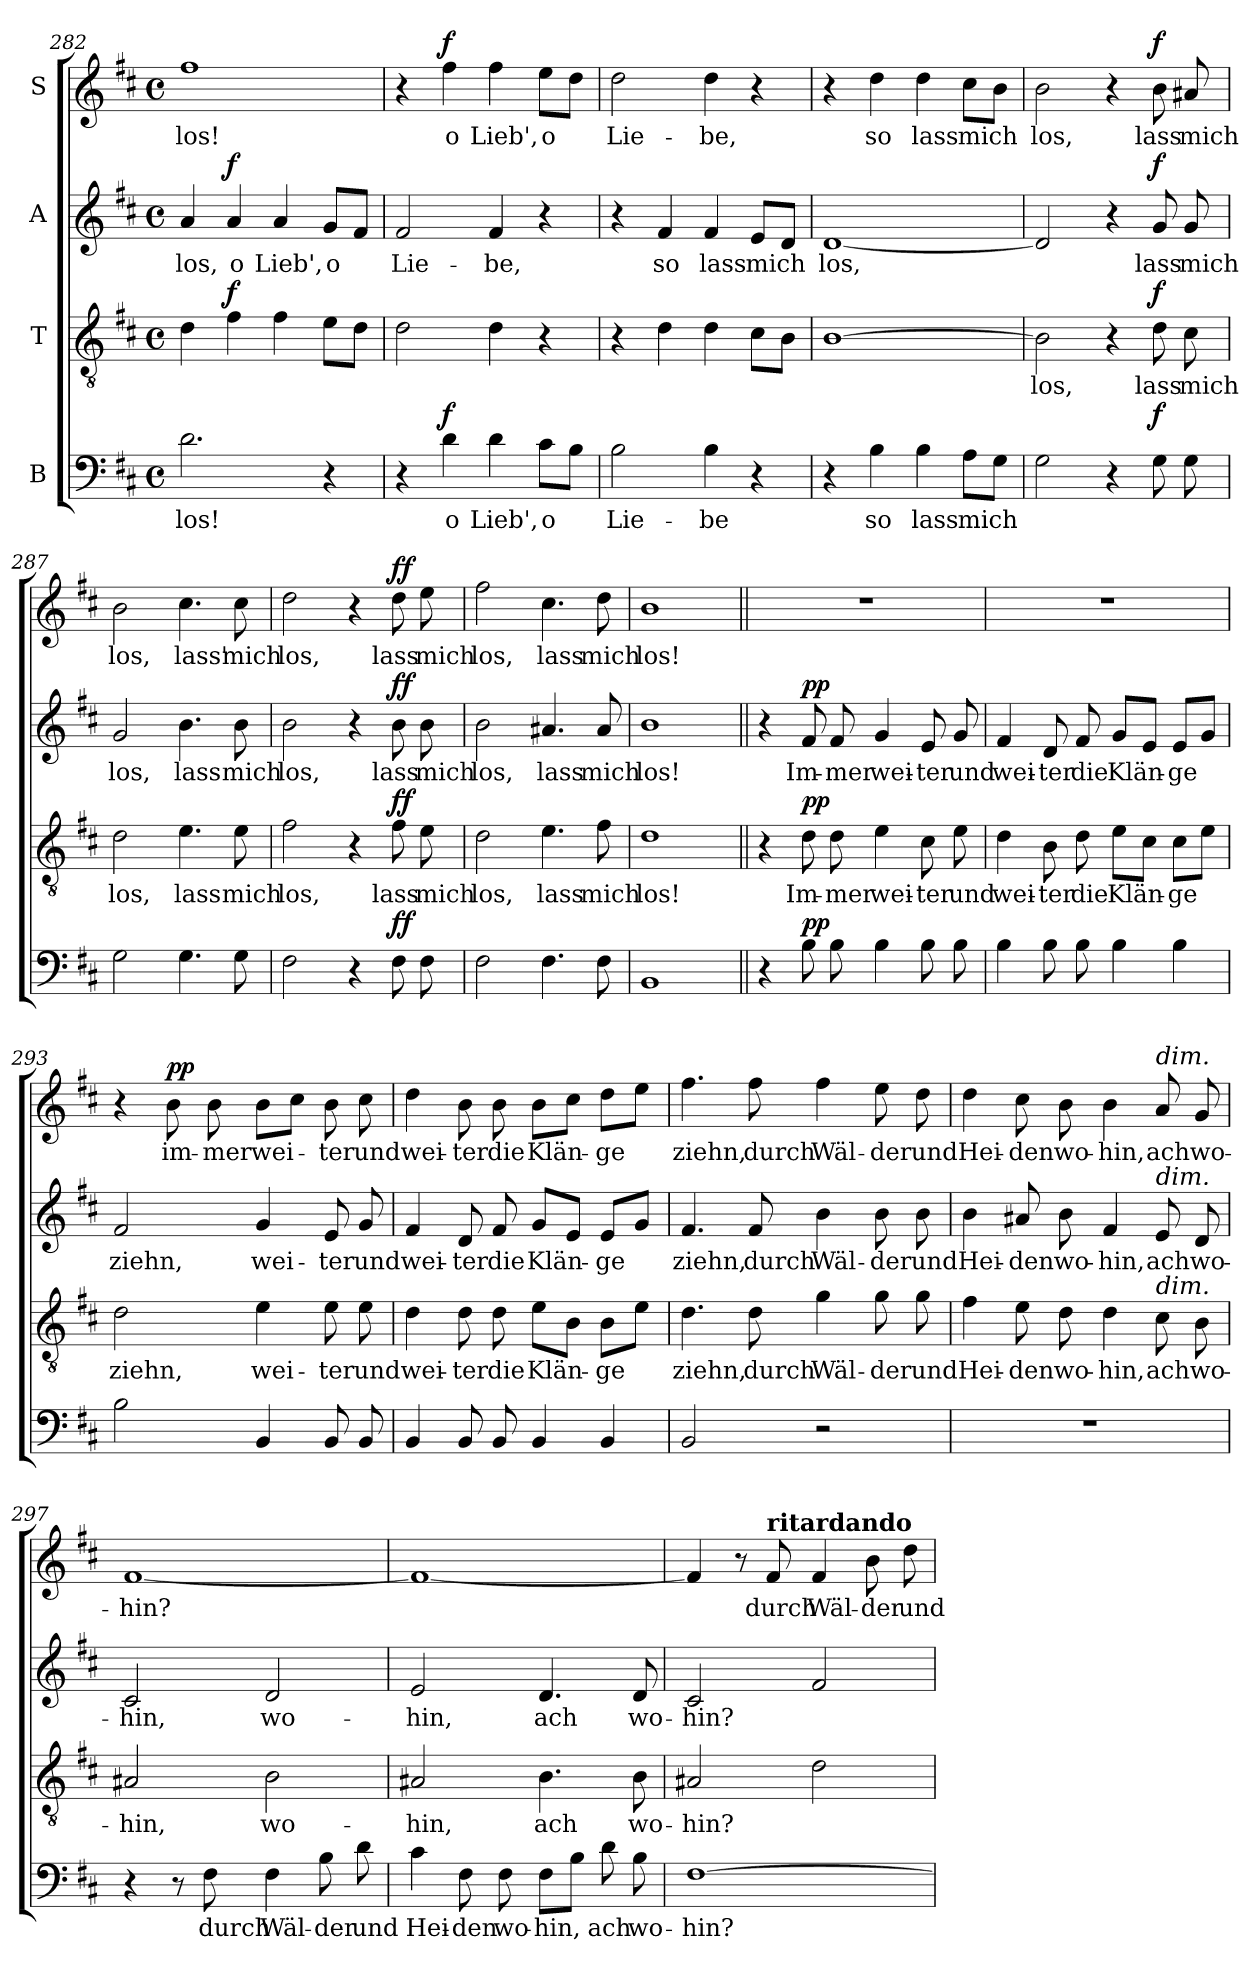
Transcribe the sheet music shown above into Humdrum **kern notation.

**kern	**text	**dynam	**kern	**text	**dynam	**kern	**text	**dynam	**kern	**text	**dynam
*part4	*part4	*part4	*part3	*part3	*part3	*part2	*part2	*part2	*part1	*part1	*part1
*staff4	*staff4	*staff4	*staff3	*staff3	*staff3	*staff2	*staff2	*staff2	*staff1	*staff1	*staff1
*I"B	*	*	*I"T	*	*	*I"A	*	*	*I"S	*	*
!!LO:LB:g=z
*clefF4	*	*	*clefGv2	*	*	*clefG2	*	*	*clefG2	*	*
*k[f#c#]	*	*	*k[f#c#]	*	*	*k[f#c#]	*	*	*k[f#c#]	*	*
*M4/4	*	*	*M4/4	*	*	*M4/4	*	*	*M4/4	*	*
*met(c)	*	*	*met(c)	*	*	*met(c)	*	*	*met(c)	*	*
=282	=282	=282	=282	=282	=282	=282	=282	=282	=282	=282	=282
2.d\	los!	.	4d\	.	.	4a/	los,	.	1ff#	los!	.
!	!	!	!	!	!LO:DY:a	!	!	!LO:DY:a	!	!	!
.	.	.	4f#\	.	f	4a/	o	f	.	.	.
.	.	.	4f#\	.	.	4a/	Lieb',	.	.	.	.
4r	.	.	8e\L	.	.	8g/L	o	.	.	.	.
.	.	.	8d\J	.	.	8f#/J	.	.	.	.	.
=283	=283	=283	=283	=283	=283	=283	=283	=283	=283	=283	=283
4r	.	.	2d\	.	.	2f#/	Lie-	.	4r	.	.
!	!	!LO:DY:a	!	!	!	!	!	!	!	!	!LO:DY:a
4d\	o	f	.	.	.	.	.	.	4ff#\	o	f
4d\	Lieb',	.	4d\	.	.	4f#/	-be,	.	4ff#\	Lieb',	.
8c#\L	o	.	4r	.	.	4r	.	.	8ee\L	o	.
8B\J	.	.	.	.	.	.	.	.	8dd\J	.	.
=284	=284	=284	=284	=284	=284	=284	=284	=284	=284	=284	=284
2B\	Lie-	.	4r	.	.	4r	.	.	2dd\	Lie-	.
.	.	.	4d\	.	.	4f#/	so	.	.	.	.
4B\	be	.	4d\	.	.	4f#/	lass	.	4dd\	-be,	.
4r	.	.	8c#\L	.	.	8e/L	mich	.	4r	.	.
.	.	.	8B\J	.	.	8d/J	.	.	.	.	.
=285	=285	=285	=285	=285	=285	=285	=285	=285	=285	=285	=285
4r	.	.	[1B	.	.	[1d	los,	.	4r	.	.
4B\	so	.	.	.	.	.	.	.	4dd\	so	.
4B\	lass	.	.	.	.	.	.	.	4dd\	lass	.
8A\L	mich	.	.	.	.	.	.	.	8cc#\L	mich	.
8G\J	.	.	.	.	.	.	.	.	8b\J	.	.
!!LO:LB:g=z
=286	=286	=286	=286	=286	=286	=286	=286	=286	=286	=286	=286
2G\	.	.	2B\]	los,	.	2d/]	.	.	2b\	los,	.
4r	.	.	4r	.	.	4r	.	.	4r	.	.
!	!	!LO:DY:a	!	!	!LO:DY:a	!	!	!LO:DY:a	!	!	!LO:DY:a
8G\	.	f	8d\	lass	f	8g/	lass	f	8b\	lass	f
8G\	.	.	8c#\	mich	.	8g/	mich	.	8a#X/	mich	.
=287	=287	=287	=287	=287	=287	=287	=287	=287	=287	=287	=287
2G\	.	.	2d\	los,	.	2g/	los,	.	2b\	los,	.
4.G\	.	.	4.e\	lass	.	4.b\	lass	.	4.cc#\	lass'	.
8G\	.	.	8e\	mich	.	8b\	mich	.	8cc#\	mich	.
=288	=288	=288	=288	=288	=288	=288	=288	=288	=288	=288	=288
2F#\	.	.	2f#\	los,	.	2b\	los,	.	2dd\	los,	.
4r	.	.	4r	.	.	4r	.	.	4r	.	.
!	!	!LO:DY:a	!	!	!LO:DY:a	!	!	!LO:DY:a	!	!	!LO:DY:a
8F#\	.	ff	8f#\	lass	ff	8b\	lass	ff	8dd\	lass	ff
8F#\	.	.	8e\	mich	.	8b\	mich	.	8ee\	mich	.
=289	=289	=289	=289	=289	=289	=289	=289	=289	=289	=289	=289
2F#\	.	.	2d\	los,	.	2b\	los,	.	2ff#\	los,	.
4.F#\	.	.	4.e\	lass	.	4.a#X/	lass	.	4.cc#\	lass	.
8F#\	.	.	8f#\	mich	.	8a#/	mich	.	8dd\	mich	.
=290	=290	=290	=290	=290	=290	=290	=290	=290	=290	=290	=290
1BB	.	.	1d	los!	.	1b	los!	.	1b	los!	.
!!LO:PB:g=z
=291||	=291||	=291||	=291||	=291||	=291||	=291||	=291||	=291||	=291||	=291||	=291||
4r	.	.	4r	.	.	4r	.	.	1r	.	.
!	!	!LO:DY:a	!	!	!LO:DY:a	!	!	!LO:DY:a	!	!	!
8B\	.	pp	8d\	Im-	pp	8f#/	Im-	pp	.	.	.
8B\	.	.	8d\	mer	.	8f#/	mer	.	.	.	.
4B\	.	.	4e\	wei-	.	4g/	wei-	.	.	.	.
8B\	.	.	8c#\	ter	.	8e/	ter	.	.	.	.
8B\	.	.	8e\	und	.	8g/	und	.	.	.	.
=292	=292	=292	=292	=292	=292	=292	=292	=292	=292	=292	=292
4B\	.	.	4d\	wei-	.	4f#/	wei-	.	1r	.	.
8B\	.	.	8B\	ter	.	8d/	ter	.	.	.	.
8B\	.	.	8d\	die	.	8f#/	die	.	.	.	.
4B\	.	.	8e\L	Klän-	.	8g/L	Klän-	.	.	.	.
.	.	.	8c#\J	.	.	8e/J	.	.	.	.	.
4B\	.	.	8c#\L	-ge	.	8e/L	-ge	.	.	.	.
.	.	.	8e\J	.	.	8g/J	.	.	.	.	.
=293	=293	=293	=293	=293	=293	=293	=293	=293	=293	=293	=293
2B\	.	.	2d\	ziehn,	.	2f#/	ziehn,	.	4r	.	.
!	!	!	!	!	!	!	!	!	!	!	!LO:DY:a
.	.	.	.	.	.	.	.	.	8b\	im-	pp
.	.	.	.	.	.	.	.	.	8b\	mer	.
4BB/	.	.	4e\	wei-	.	4g/	wei-	.	8b\L	wei-	.
.	.	.	.	.	.	.	.	.	8cc#\J	.	.
8BB/	.	.	8e\	ter	.	8e/	ter	.	8b\	ter	.
8BB/	.	.	8e\	und	.	8g/	und	.	8cc#\	und	.
!!LO:LB:g=z
=294	=294	=294	=294	=294	=294	=294	=294	=294	=294	=294	=294
4BB/	.	.	4d\	wei-	.	4f#/	wei-	.	4dd\	wei-	.
8BB/	.	.	8d\	ter	.	8d/	ter	.	8b\	ter	.
8BB/	.	.	8d\	die	.	8f#/	die	.	8b\	die	.
4BB/	.	.	8e\L	Klän-	.	8g/L	Klän-	.	8b\L	Klän-	.
.	.	.	8B\J	.	.	8e/J	.	.	8cc#\J	.	.
4BB/	.	.	8B\L	-ge	.	8e/L	-ge	.	8dd\L	-ge	.
.	.	.	8e\J	.	.	8g/J	.	.	8ee\J	.	.
=295	=295	=295	=295	=295	=295	=295	=295	=295	=295	=295	=295
2BB/	.	.	4.d\	ziehn,	.	4.f#/	ziehn,	.	4.ff#\	ziehn,	.
.	.	.	8d\	durch	.	8f#/	durch	.	8ff#\	durch	.
2r	.	.	4g\	Wäl-	.	4b\	Wäl-	.	4ff#\	Wäl-	.
.	.	.	8g\	der	.	8b\	der	.	8ee\	der	.
.	.	.	8g\	und	.	8b\	und	.	8dd\	und	.
=296	=296	=296	=296	=296	=296	=296	=296	=296	=296	=296	=296
1r	.	.	4f#\	Hei-	.	4b\	Hei-	.	4dd\	Hei-	.
.	.	.	8e\	den	.	8a#X/	den	.	8cc#\	den	.
.	.	.	8d\	wo-	.	8b\	wo-	.	8b\	wo-	.
.	.	.	4d\	hin,	.	4f#/	hin,	.	4b\	hin,	.
!	!	!	!	!	!	!	!	!	!LO:TX:a:i:t=dim.	!	!
!	!	!	!	!	!	!LO:TX:a:i:t=dim.	!	!	!	!	!
!	!	!	!LO:TX:a:i:t=dim.	!	!	!	!	!	!	!	!
.	.	.	8c#\	ach	.	8e/	ach	.	8a/	ach	.
.	.	.	8B\	wo-	.	8d/	wo-	.	8g/	wo-	.
!!LO:LB:g=z
=297	=297	=297	=297	=297	=297	=297	=297	=297	=297	=297	=297
4r	.	.	2A#X/	hin,	.	2c#/	hin,	.	[1f#	hin?	.
8r	.	.	.	.	.	.	.	.	.	.	.
8F#\	durch	.	.	.	.	.	.	.	.	.	.
4F#\	Wäl-	.	2B\	wo-	.	2d/	wo-	.	.	.	.
8B\	der	.	.	.	.	.	.	.	.	.	.
8d\	und	.	.	.	.	.	.	.	.	.	.
=298	=298	=298	=298	=298	=298	=298	=298	=298	=298	=298	=298
4c#\	Hei-	.	2A#X/	hin,	.	2e/	hin,	.	1f#_	.	.
8F#\	den	.	.	.	.	.	.	.	.	.	.
8F#\	wo-	.	.	.	.	.	.	.	.	.	.
8F#\L	hin,	.	4.B\	ach	.	4.d/	ach	.	.	.	.
8B\J	.	.	.	.	.	.	.	.	.	.	.
8d\	ach	.	.	.	.	.	.	.	.	.	.
8B\	wo-	.	8B\	wo-	.	8d/	wo-	.	.	.	.
=299	=299	=299	=299	=299	=299	=299	=299	=299	=299	=299	=299
[1F#	-hin?	.	2A#X/	hin?	.	2c#/	hin?	.	4f#/]	.	.
.	.	.	.	.	.	.	.	.	8r	.	.
!	!	!	!	!	!	!	!	!	!LO:TX:a:B:t=ritardando	!	!
.	.	.	.	.	.	.	.	.	8f#/	durch	.
.	.	.	2d\	.	.	2f#/	.	.	4f#/	Wäl-	.
.	.	.	.	.	.	.	.	.	8b\	der	.
.	.	.	.	.	.	.	.	.	8dd\	und	.
=	=	=	=	=	=	=	=	=	=	=	=
*-	*-	*-	*-	*-	*-	*-	*-	*-	*-	*-	*-
